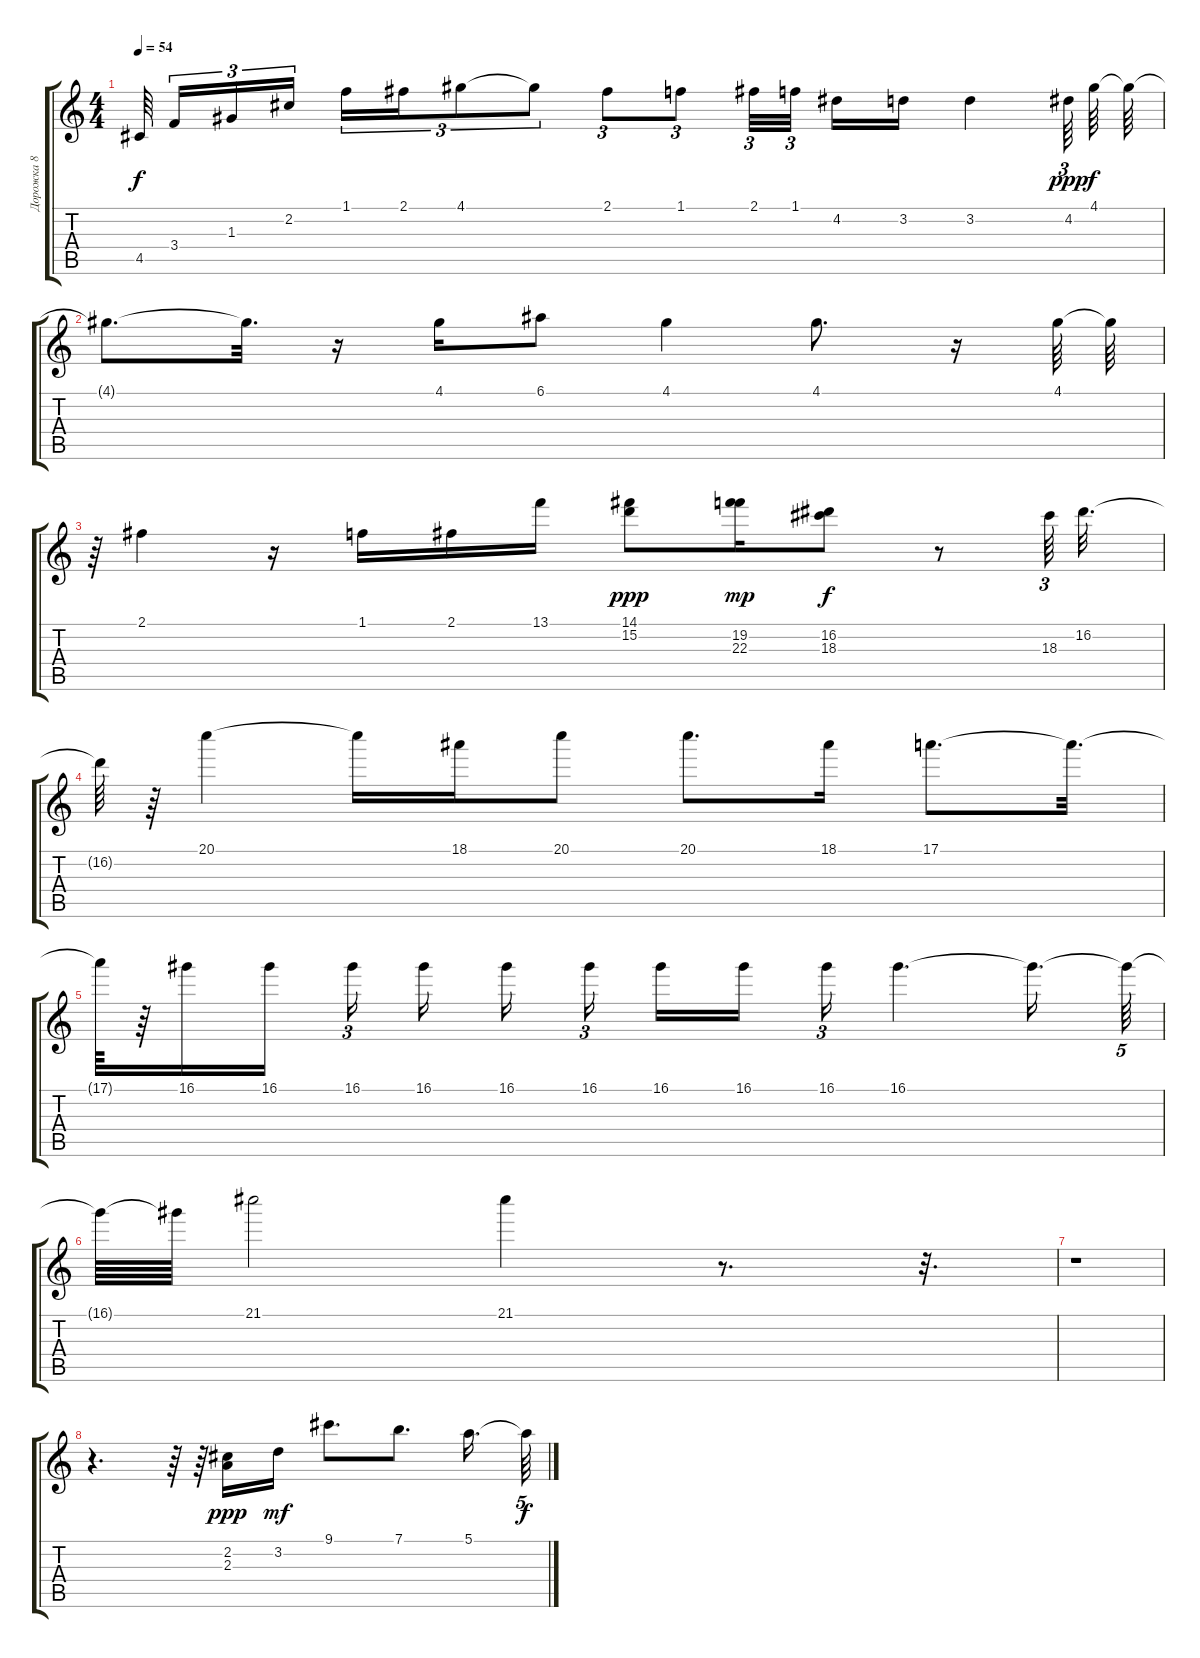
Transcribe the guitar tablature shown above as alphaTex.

\track ("Дорожка 8" "Дорожка 8") {instrument overdrivenguitar}
\staff {score tabs}
\tuning (E4 B3 G3 D3 A2 E2) {hide}
\ts (4 4)
\tempo 54
\clef g2
\ks c
4.5{t}.64{dy f beam splitsecondary} 3.4.16{tu (3 2)} 1.3.16{tu (3 2)} 2.2.16{tu (3 2) beam splitsecondary} 1.1.16{tu (3 2)} 2.1.16{tu (3 2)} 4.1.8{tu (3 2)} 4.1{t}.8{tu (3 2)} 2.1.8{tu (3 2)} 1.1.8{tu (3 2)} 2.1.32{tu (3 2)} 1.1.32{tu (3 2) beam splitsecondary} 4.2.16 3.2.16 3.2.4 4.2.64{tu (3 2) dy ppp} 4.1.64{dy f} 4.1{t}.64 |
4.1{t}.8{d} 4.1{t}.32{d} r.16 4.1.16 6.1.8 4.1.4 4.1.8{d} r.16 4.1.64 4.1{t}.64 |
r.64 2.1.4 r.16 1.1.16 2.1.16 13.1.16 (14.1 15.2).8{dy ppp} (19.2 22.3).16{dy mp} (16.2 18.3).8{dy f} r.8 18.3.64{tu (3 2)} 16.2.32{d} |
16.2{t}.64 r.64 20.1.4 20.1{t}.16 18.1.16 20.1.8 20.1.8{d} 18.1.16 17.1.8{d} 17.1{t}.32{d} |
17.1{t}.64 r.64 16.1.16 16.1.16{beam splitsecondary} 16.1.16{tu (3 2)} 16.1.16 16.1.16{beam splitsecondary} 16.1.16{tu (3 2) beam splitsecondary} 16.1.16 16.1.16{beam splitsecondary} 16.1.16{tu (3 2)} 16.1.4{d} 16.1{t}.16{d} 16.1{t}.64{tu (5 4)} |
16.1{t}.64 16.1{t}.64 21.1.2 21.1.4 r.8{d} r.32{d} |
r.1 |
r.4{d} r.64 r.64 (2.2 2.3).16{dy ppp} 3.2.16{dy mf} 9.1.8{d} 7.1.8{d} 5.1.16{d} 5.1{t}.64{tu (5 4) dy f}
